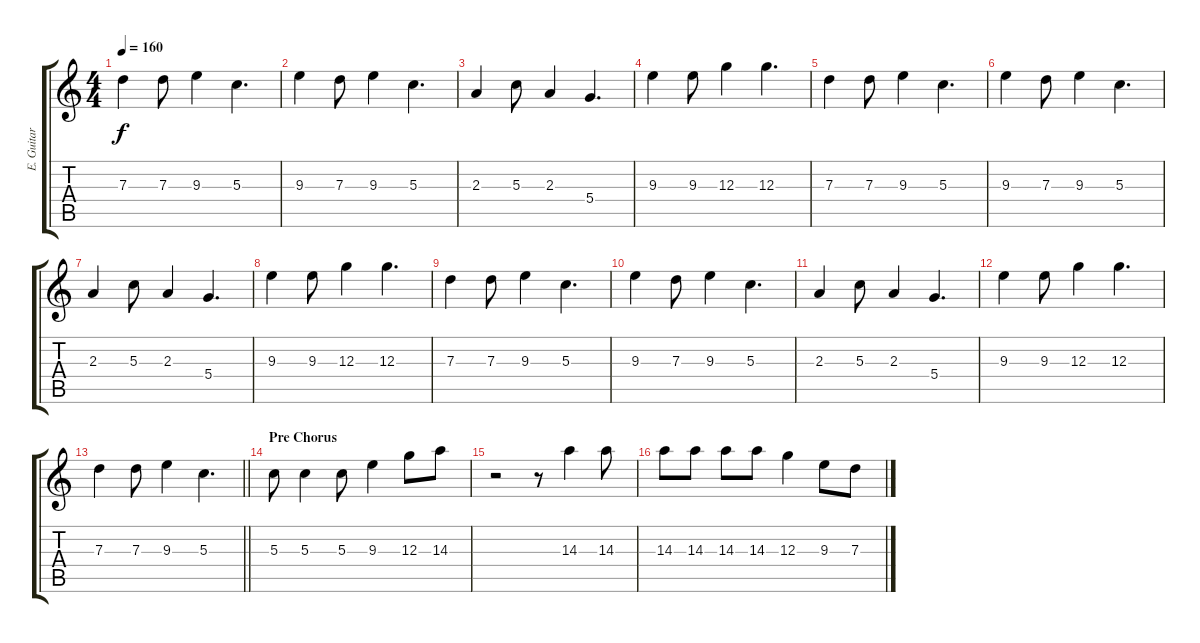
\track ("E. Guitar" "E. Guitar") {instrument distortionguitar}
\staff {score tabs}
\tuning (E4 B3 G3 D3 A2 E2) {hide}
\ts (4 4)
\tempo 160
\clef g2
\ks c
7.3.4{dy f} 7.3.8 9.3.4 5.3.4{d} |
9.3.4 7.3.8{txt ""} 9.3.4 5.3.4{d} |
2.3.4 5.3.8 2.3.4 5.4.4{d} |
9.3.4 9.3.8 12.3.4 12.3.4{d} |
7.3.4 7.3.8 9.3.4 5.3.4{d} |
9.3.4 7.3.8 9.3.4 5.3.4{d} |
2.3.4 5.3.8 2.3.4 5.4.4{d} |
9.3.4 9.3.8 12.3.4 12.3.4{d} |
7.3.4 7.3.8 9.3.4 5.3.4{d} |
9.3.4 7.3.8 9.3.4 5.3.4{d} |
2.3.4 5.3.8 2.3.4 5.4.4{d} |
9.3.4 9.3.8 12.3.4 12.3.4{d} |
\barLineRight lightlight
7.3.4 7.3.8 9.3.4 5.3.4{d} |
\section ("" "Pre Chorus")
5.3.8 5.3.4 5.3.8 9.3.4 12.3.8 14.3.8 |
r.2 r.8 14.3.4 14.3.8 |
14.3.8 14.3.8 14.3.8 14.3.8 12.3.4 9.3.8 7.3.8
